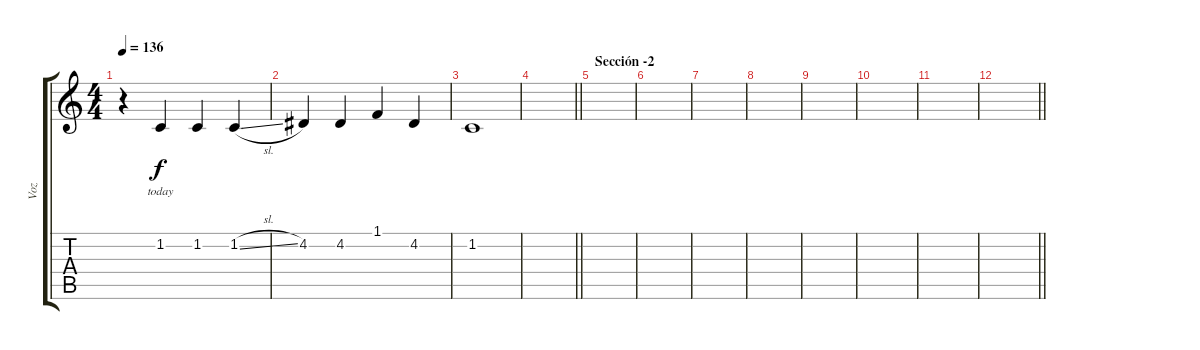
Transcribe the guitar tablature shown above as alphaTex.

\track ("Voz" "Voz") {instrument shakuhachi}
\staff {score tabs}
\tuning (E4 B3 G3 D3 A2 E2) {hide}
\ts (4 4)
\tempo 136
\clef g2
\ks c
r.4{dy f} 1.2.4{lyrics (0 "") lyrics (1 "today") lyrics (2 "") lyrics (3 "") lyrics (4 "")} 1.2.4 1.2{sl}.4 |
4.2.4 4.2.4 1.1.4 4.2.4 |
1.2.1 |
\barLineRight lightlight
|
\section ("" "Sección -2")
|
|
|
|
|
|
|
\barLineRight lightlight
